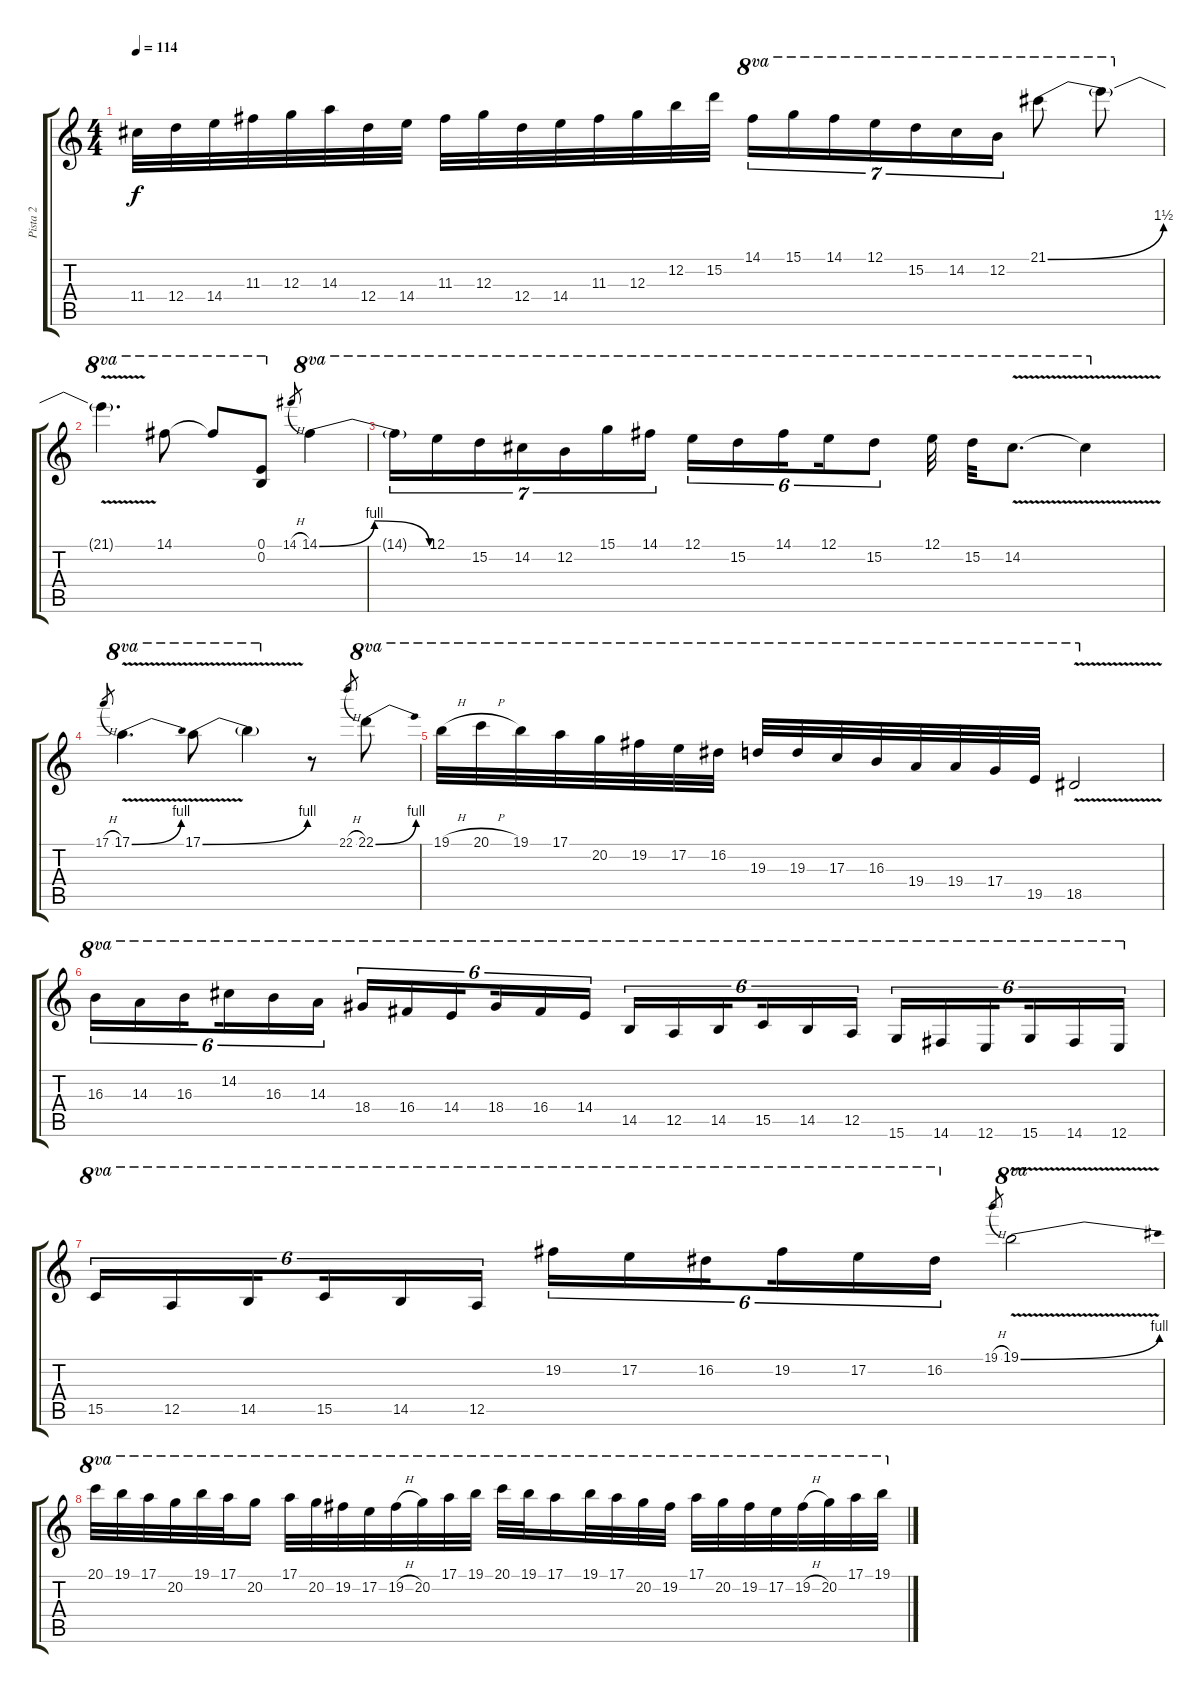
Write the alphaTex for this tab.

\track ("Pista 2" "Pista 2") {instrument overdrivenguitar}
\staff {score tabs}
\tuning (E4 B3 G3 D3 A2 E2) {hide}
\ts (4 4)
\tempo 114
\clef g2
\ks c
11.4.32{dy f} 12.4.32 14.4.32 11.3.32 12.3.32 14.3.32 12.4.32 14.4.32 11.3.32 12.3.32 12.4.32 14.4.32 11.3.32 12.3.32 12.2.32 15.2.32 14.1.16{tu (7 4) ot 8va} 15.1.16{tu (7 4) ot 8va} 14.1.16{tu (7 4) ot 8va} 12.1.16{tu (7 4) ot 8va} 15.2.16{tu (7 4) ot 8va} 14.2.16{tu (7 4) ot 8va} 12.2.16{tu (7 4) ot 8va} 21.1{be (bend 0 0 60 6)}.8{ot 8va} 21.1{t}.8{ot 8va} |
21.1{v t}.4{d ot 8va} 14.1.8{ot 8va} 14.1{t}.8{ot 8va} (0.1 0.2).8{ot 8va} 14.1{h}.8{gr} 14.1{be (bendrelease 0 0 30 4 30 4 60 0)}.4{ot 8va} |
14.1{t}.16{tu (7 4) ot 8va} 12.1.16{tu (7 4) ot 8va} 15.2.16{tu (7 4) ot 8va} 14.2.16{tu (7 4) ot 8va} 12.2.16{tu (7 4) ot 8va} 15.1.16{tu (7 4) ot 8va} 14.1.16{tu (7 4) ot 8va} 12.1.16{tu (6 4) ot 8va} 15.2.16{tu (6 4) ot 8va} 14.1.16{tu (6 4) ot 8va beam splitsecondary} 12.1.16{tu (6 4) ot 8va} 15.2.8{tu (6 4) ot 8va} 12.1.32{ot 8va} 15.2.32{ot 8va} 14.2{v}.8{d ot 8va} 14.2{t}.4{ot 8va} |
17.1{h}.8{gr} 17.1{be (bend 0 0 60 4) v}.4{d ot 8va} 17.1{be (bend 0 0 60 4) v}.8{ot 8va} 17.1{t}.4{ot 8va} r.8 22.1{h}.8{gr} 22.1{be (bend 0 0 60 4)}.8{ot 8va} |
19.1{h}.32{ot 8va} 20.1{h}.32{ot 8va} 19.1.32{ot 8va} 17.1.32{ot 8va} 20.2.32{ot 8va} 19.2.32{ot 8va} 17.2.32{ot 8va} 16.2.32{ot 8va} 19.3.32{ot 8va} 19.3.32{ot 8va} 17.3.32{ot 8va} 16.3.32{ot 8va} 19.4.32{ot 8va} 19.4.32{ot 8va} 17.4.32{ot 8va} 19.5.32{ot 8va} 18.5{v}.2{ot 8va} |
16.3.16{tu (6 4) ot 8va} 14.3.16{tu (6 4) ot 8va} 16.3.16{tu (6 4) ot 8va beam splitsecondary} 14.2.16{tu (6 4) ot 8va} 16.3.16{tu (6 4) ot 8va} 14.3.16{tu (6 4) ot 8va} 18.4.16{tu (6 4) ot 8va} 16.4.16{tu (6 4) ot 8va} 14.4.16{tu (6 4) ot 8va beam splitsecondary} 18.4.16{tu (6 4) ot 8va} 16.4.16{tu (6 4) ot 8va} 14.4.16{tu (6 4) ot 8va} 14.5.16{tu (6 4) ot 8va} 12.5.16{tu (6 4) ot 8va} 14.5.16{tu (6 4) ot 8va beam splitsecondary} 15.5.16{tu (6 4) ot 8va} 14.5.16{tu (6 4) ot 8va} 12.5.16{tu (6 4) ot 8va} 15.6.16{tu (6 4) ot 8va} 14.6.16{tu (6 4) ot 8va} 12.6.16{tu (6 4) ot 8va beam splitsecondary} 15.6.16{tu (6 4) ot 8va} 14.6.16{tu (6 4) ot 8va} 12.6.16{tu (6 4) ot 8va} |
15.5.16{tu (6 4) ot 8va} 12.5.16{tu (6 4) ot 8va} 14.5.16{tu (6 4) ot 8va beam splitsecondary} 15.5.16{tu (6 4) ot 8va} 14.5.16{tu (6 4) ot 8va} 12.5.16{tu (6 4) ot 8va} 19.2.16{tu (6 4) ot 8va} 17.2.16{tu (6 4) ot 8va} 16.2.16{tu (6 4) ot 8va beam splitsecondary} 19.2.16{tu (6 4) ot 8va} 17.2.16{tu (6 4) ot 8va} 16.2.16{tu (6 4) ot 8va} 19.1{h}.8{gr} 19.1{be (bend 0 0 60 4) v}.2{ot 8va} |
20.1.32{ot 8va} 19.1.32{ot 8va} 17.1.32{ot 8va} 20.2.32{ot 8va} 19.1.32{ot 8va} 17.1.32{ot 8va} 20.2.16{ot 8va} 17.1.32{ot 8va} 20.2.32{ot 8va} 19.2.32{ot 8va} 17.2.32{ot 8va} 19.2{h}.32{ot 8va} 20.2.32{ot 8va} 17.1.32{ot 8va} 19.1.32{ot 8va} 20.1.32{ot 8va} 19.1.32{ot 8va} 17.1.16{ot 8va} 19.1.32{ot 8va} 17.1.32{ot 8va} 20.2.32{ot 8va} 19.2.32{ot 8va} 17.1.32{ot 8va} 20.2.32{ot 8va} 19.2.32{ot 8va} 17.2.32{ot 8va} 19.2{h}.32{ot 8va} 20.2.32{ot 8va} 17.1.32{ot 8va} 19.1.32{ot 8va}
